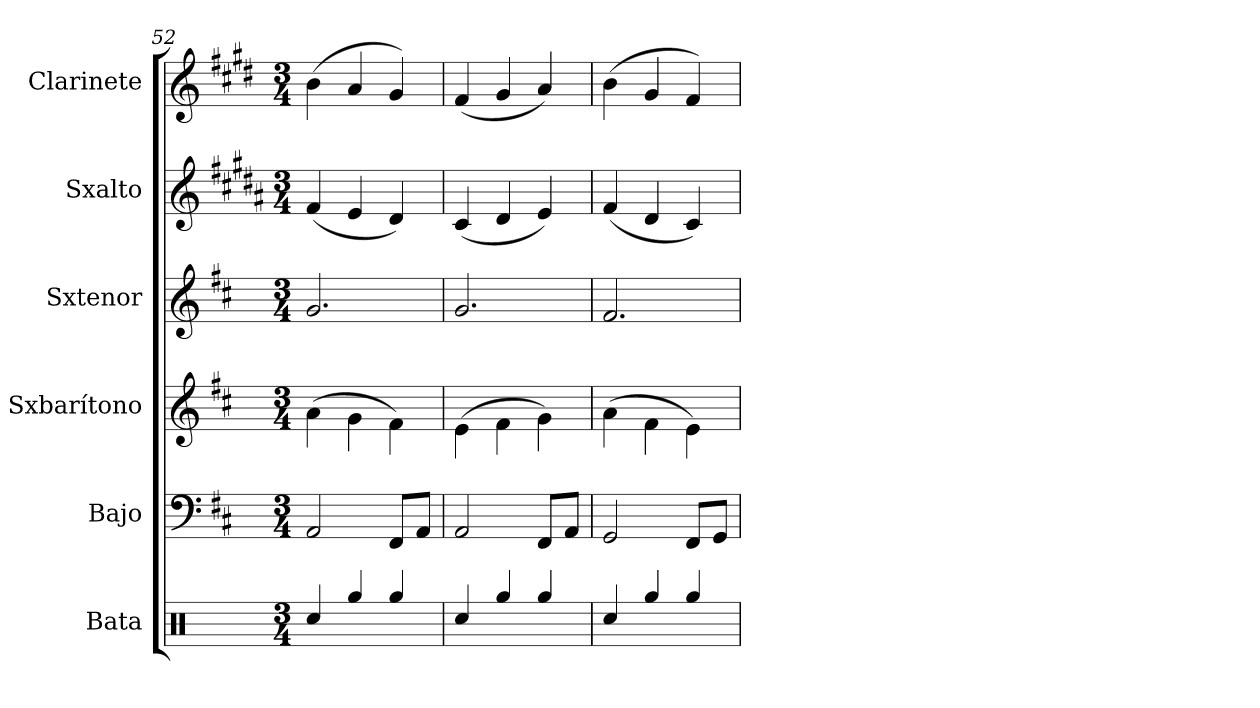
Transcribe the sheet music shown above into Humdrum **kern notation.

**kern	**kern	**kern	**kern	**kern	**kern
*part6	*part5	*part4	*part3	*part2	*part1
*staff6	*staff5	*staff4	*staff3	*staff2	*staff1
*I"Bata	*I"Bajo	*I"Sxbarítono	*I"Sxtenor	*I"Sxalto	*I"Clarinete
*clefX	*clefF4	*clefG2	*clefG2	*clefG2	*clefG2
*	*ITrd7c12	*ITrd12c21	*ITrd8c14	*ITrd5c9	*ITrd1c2
*k[]	*k[f#c#]	*k[f#c#]	*k[f#c#]	*k[f#c#]	*k[f#c#]
*M3/4	*M3/4	*M3/4	*M3/4	*M3/4	*M3/4
=52	=52	=52	=52	=52	=52
4Rcc/	2AAA/	(4A\	2.G/	(4A/	(4a\
4Rgg/	.	4G\	.	4G/	4g/
4Rgg/	8FFF#/L	4F#\)	.	4F#/)	4f#/)
.	8AAA/J	.	.	.	.
=53	=53	=53	=53	=53	=53
4Rcc/	2AAA/	(4E\	2.G/	(4E/	(4e/
4Rgg/	.	4F#\	.	4F#/	4f#/
4Rgg/	8FFF#/L	4G\)	.	4G/)	4g/)
.	8AAA/J	.	.	.	.
=54	=54	=54	=54	=54	=54
4Rcc/	2GGG/	(4A\	2.F#/	(4A/	(4a\
4Rgg/	.	4F#\	.	4F#/	4f#/
4Rgg/	8FFF#/L	4E\)	.	4E/)	4e/)
.	8GGG/J	.	.	.	.
=	=	=	=	=	=
*-	*-	*-	*-	*-	*-
